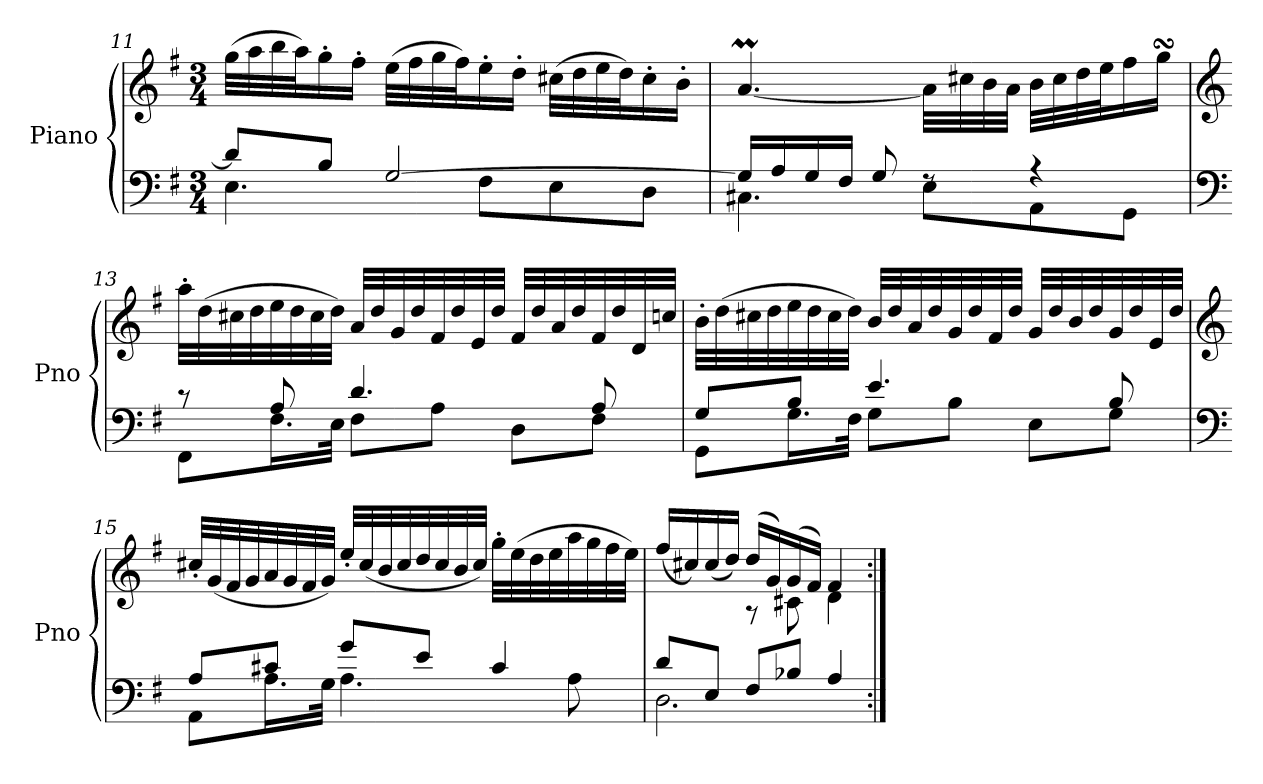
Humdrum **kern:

**kern	**kern
*part1	*part1
*staff2	*staff1
*I"Piano	*
*I'Pno	*
*clefF4	*clefG2
*k[f#]	*k[f#]
*M3/4	*M3/4
=11	=11
*^	*
8d/L]	4.E\	(>32gg\LLL
.	.	32aa\
.	.	32bb\
.	.	32aa\J)
8B/J	.	16gg'\
.	.	16ff#'\JJ
[2G/	.	(>32ee\LLL
.	.	32ff#\
.	.	32gg\
.	.	32ff#\J)
.	8F#\L	16ee'\
.	.	16dd'\JJ
.	8E\	(>32cc#X\LLL
.	.	32dd\
.	.	32ee\
.	.	32dd\J)
.	8D\J	16cc#'\
.	.	16b'\JJ
=12	=12	=12
16G/LL]	4.C#X\	[4.aM/
16A/	.	.
16G/	.	.
16F#/JJ	.	.
8G/	.	.
8rF	8E\L	32a\LLL]
.	.	32cc#X\
.	.	32b\
.	.	32a\JJJ
4r	8AA\	32b\LLL
.	.	32cc#\
.	.	32dd\
.	.	32ee\J
.	8GG\J	16ff#\
.	.	16ggsSSs\JJ
!!LO:LB:g=z
=13	=13	=13
*clefF4	*	*clefG2
8r	8FF#\L	32aa'\LLL
.	.	(>32dd\
.	.	32cc#X\
.	.	32dd\
8A/	16.F#\L	32ee\
.	.	32dd\
.	.	32cc#\
.	32E\JJk	32dd\JJJ)
4.d/	8F#\L	32a/LLL
.	.	32dd/
.	.	32g/
.	.	32dd/
.	8A\J	32f#/
.	.	32dd/
.	.	32e/
.	.	32dd/JJJ
.	8D\L	32f#/LLL
.	.	32dd/
.	.	32a/
.	.	32dd/
8A/	8F#\J	32f#/
.	.	32dd/
.	.	32d/
.	.	32ccn/JJJ
=14	=14	=14
8G/L	8GG\L	32b'\LLL
.	.	(>32dd\
.	.	32cc#X\
.	.	32dd\
8B/J	16.G\L	32ee\
.	.	32dd\
.	.	32cc#\
.	32F#\JJk	32dd\JJJ)
4.e/	8G\L	32b/LLL
.	.	32dd/
.	.	32a/
.	.	32dd/
.	8B\J	32g/
.	.	32dd/
.	.	32f#/
.	.	32dd/JJJ
.	8E\L	32g/LLL
.	.	32dd/
.	.	32b/
.	.	32dd/
8B/	8G\J	32g/
.	.	32dd/
.	.	32e/
.	.	32dd/JJJ
!!LO:PB:g=z
=15	=15	=15
*clefF4	*	*clefG2
8A/L	8AA\L	32cc#X'/LLL
.	.	(<32g/
.	.	32f#/
.	.	32g/
8c#X/J	16.A\L	32a/
.	.	32g/
.	.	32f#/
.	32G\JJk	32g/JJJ)
8g/L	4.A\	32ee'/LLL
.	.	(<32cc#/
.	.	32b/
.	.	32cc#/
8e/J	.	32dd/
.	.	32cc#/
.	.	32b/
.	.	32cc#/JJJ)
4c#/	.	32gg'\LLL
.	.	(>32ee\
.	.	32dd\
.	.	32ee\
.	8A\	32aa\
.	.	32gg\
.	.	32ff#\
.	.	32ee\JJJ)
=16	=16	=16
*	*	*^
8d/L	2.D\	(<16ff#/LL	4ryy
.	.	16cc#X/)	.
8E/J	.	(<16cc#/	.
.	.	16dd/JJ)	.
8F#/L	.	(>16dd/LL	8r
.	.	16g/)	.
8B-X/J	.	(>16g/	8c#X\
.	.	16f#/JJ)	.
4A/	.	4f#/	4d\
*v	*v	*	*
*	*v	*v
=:|!	=:|!
*-	*-
